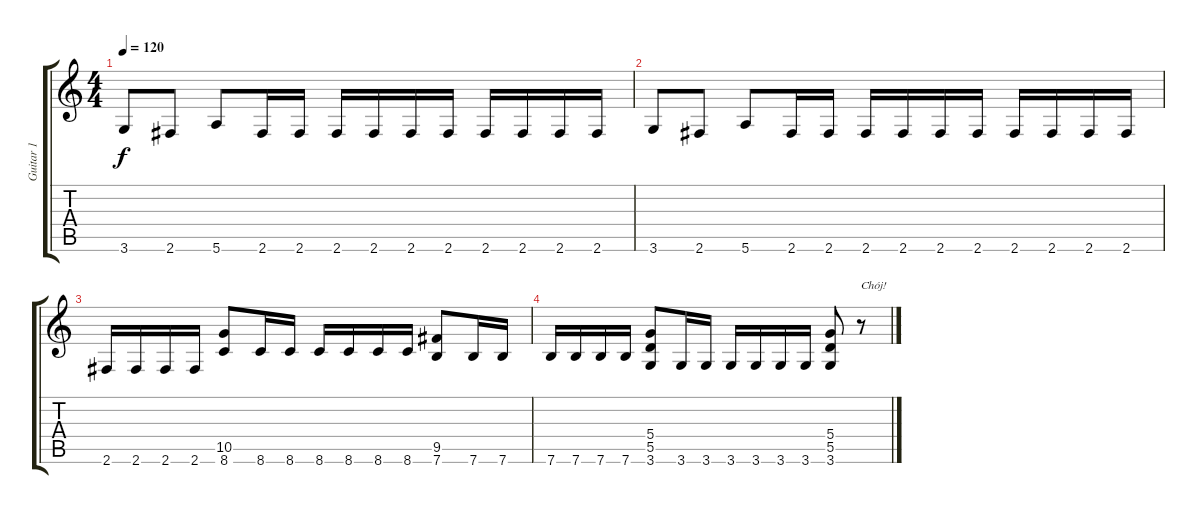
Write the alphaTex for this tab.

\track ("Guitar 1" "Guitar 1") {instrument distortionguitar}
\staff {score tabs}
\tuning (E4 B3 G3 D3 A2 E2) {hide}
\ts (4 4)
\tempo 120
\clef g2
\ks c
3.6.8{dy f} 2.6.8 5.6.8 2.6.16 2.6.16 2.6.16 2.6.16 2.6.16 2.6.16 2.6.16 2.6.16 2.6.16 2.6.16 |
3.6.8 2.6.8 5.6.8 2.6.16 2.6.16 2.6.16 2.6.16 2.6.16 2.6.16 2.6.16 2.6.16 2.6.16 2.6.16 |
2.6.16 2.6.16 2.6.16 2.6.16 (10.5 8.6).8 8.6.16 8.6.16 8.6.16 8.6.16 8.6.16 8.6.16 (9.5 7.6).8 7.6.16 7.6.16 |
7.6.16 7.6.16 7.6.16 7.6.16 (5.4 5.5 3.6).8 3.6.16 3.6.16 3.6.16 3.6.16 3.6.16 3.6.16 (5.4 5.5 3.6).8 r.8{txt "Chój!"}
